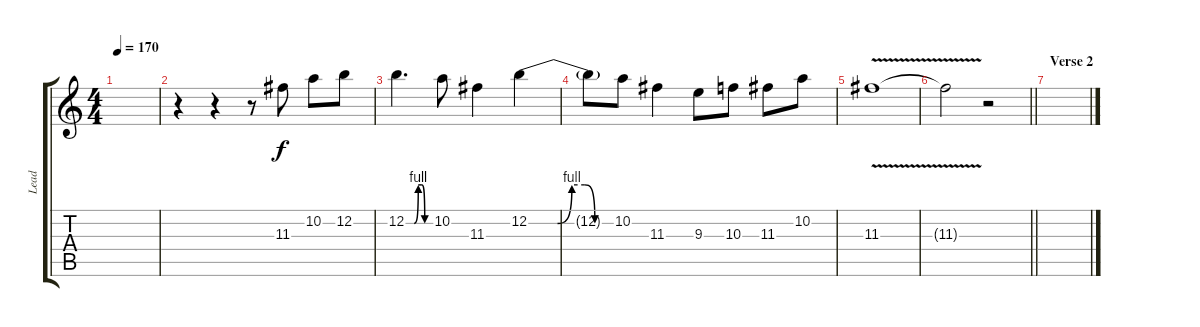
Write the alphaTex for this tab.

\track ("Lead" "Lead") {instrument overdrivenguitar}
\staff {score tabs}
\tuning (E4 B3 G3 D3 A2 E2) {hide}
\ts (4 4)
\tempo 170
\clef g2
\ks c
|
r.4 r.4 r.8 11.3.8 10.2.8 12.2.8 |
12.2{be (custom 0 0 10 0 20 0 30 4 39 4 46 0 60 0)}.4{d} 10.2.8 11.3.4 12.2{be (custom 0 0 10 0 20 0 30 4 39 4 46 0 60 0)}.4 |
12.2{t}.8 10.2.8 11.3.4 9.3.8 10.3.8 11.3.8 10.2.8 |
11.3{v}.1 |
\barLineRight lightlight
11.3{t}.2 r.2 |
\section ("" "Verse 2")
